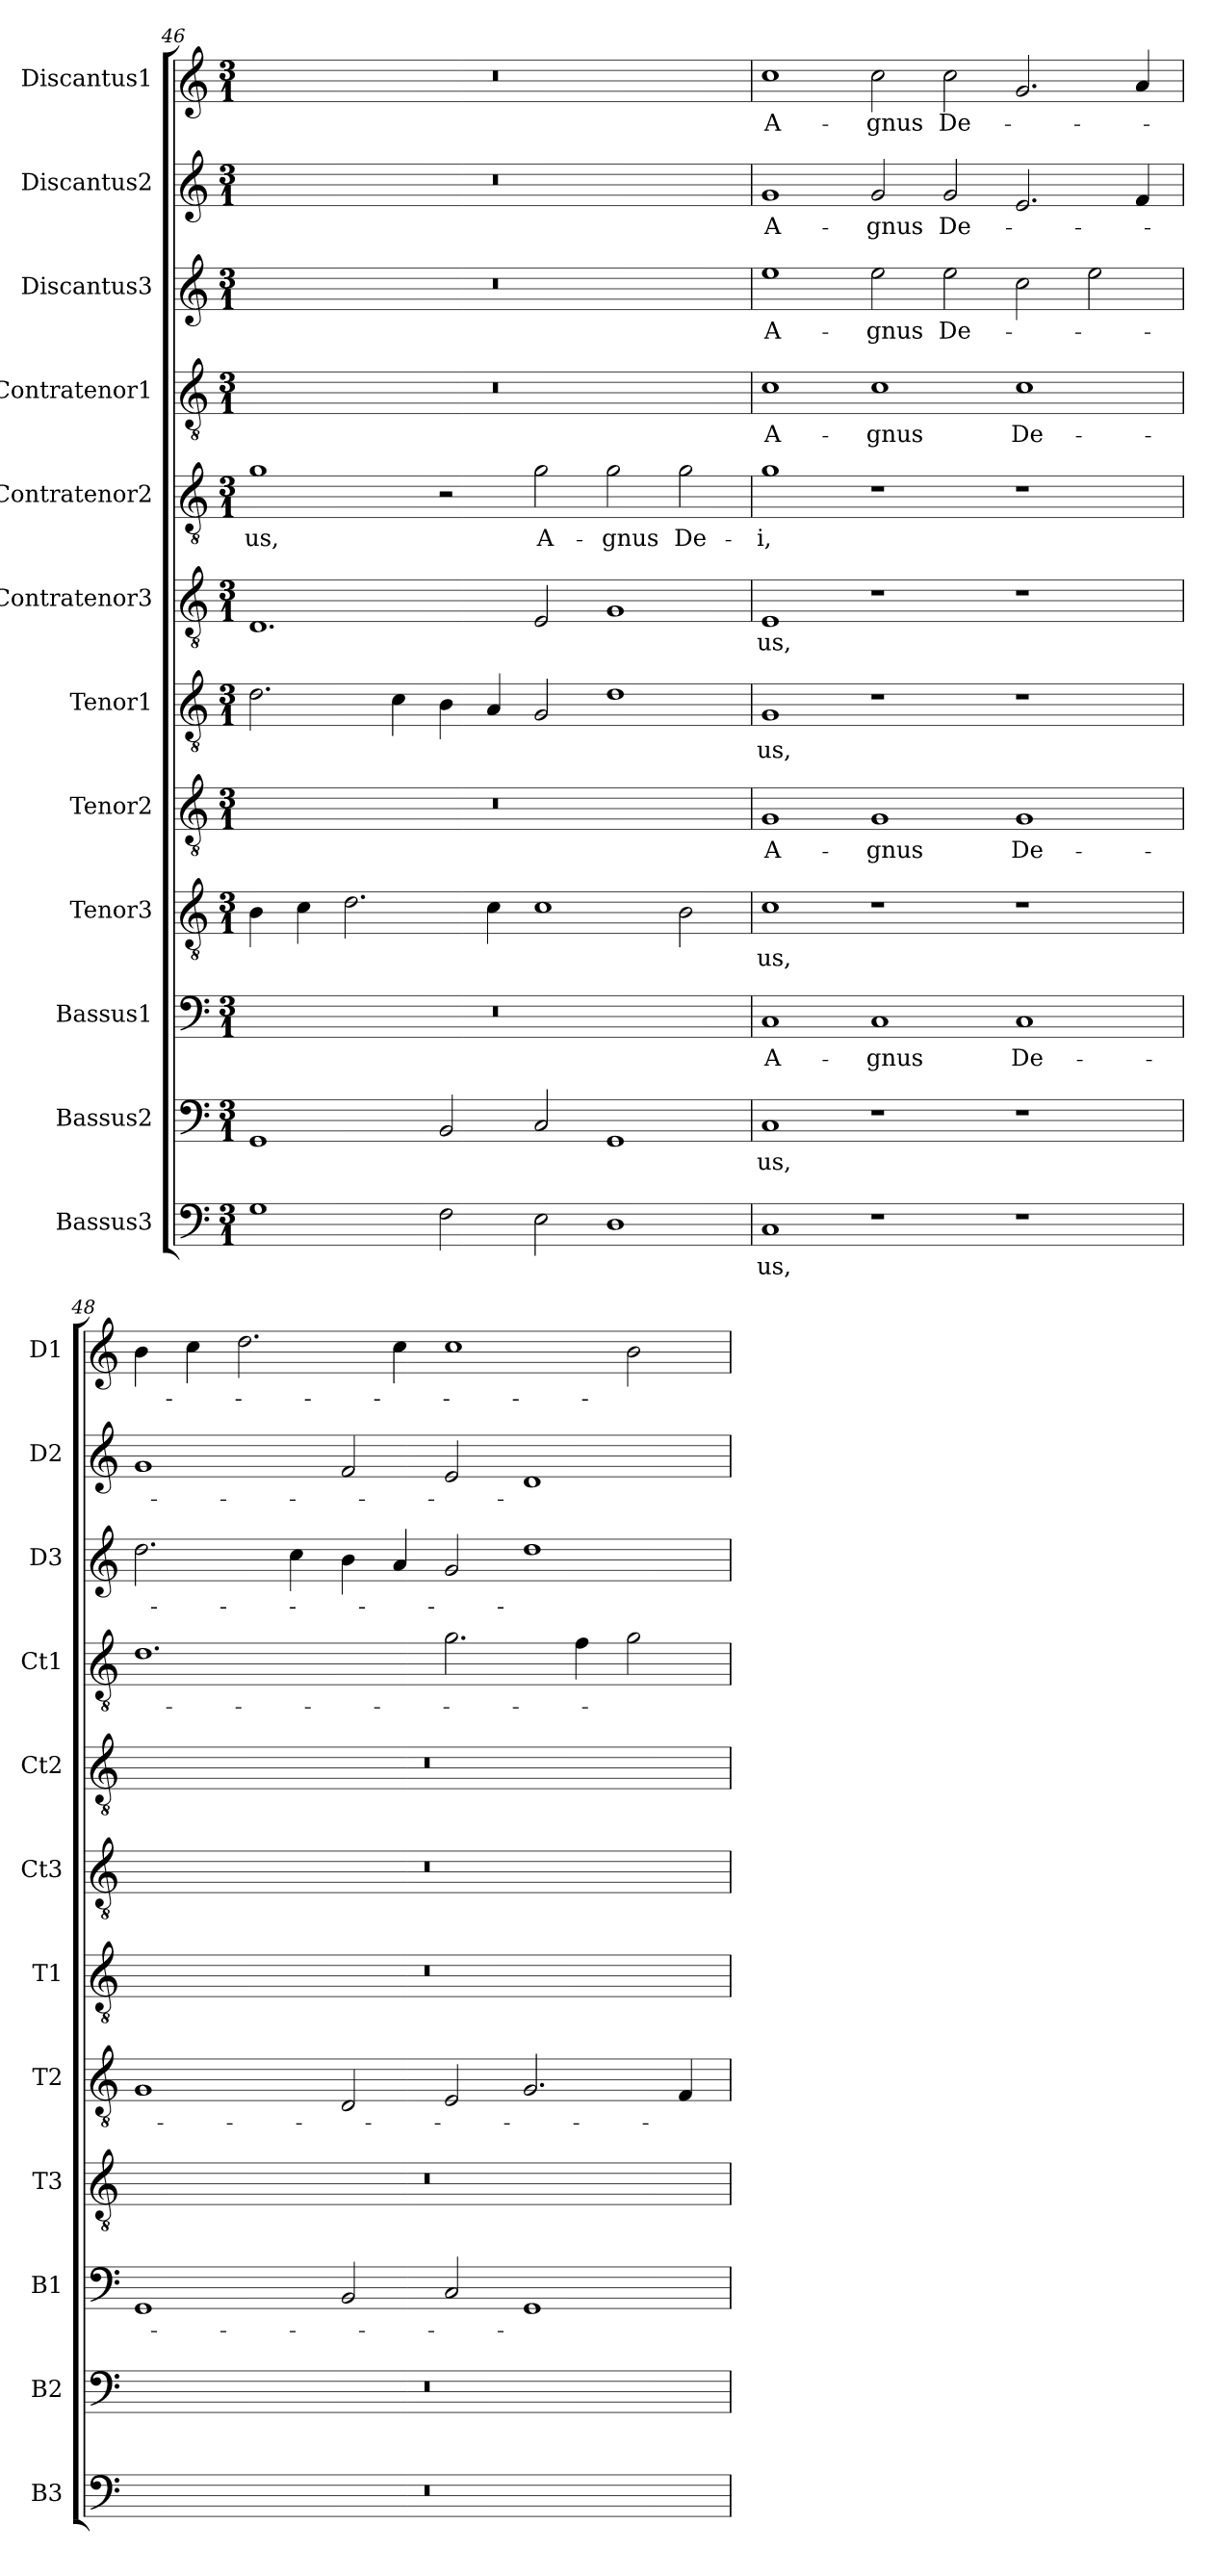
**kern	**text	**kern	**text	**kern	**text	**kern	**text	**kern	**text	**kern	**text	**kern	**text	**kern	**text	**kern	**text	**kern	**text	**kern	**text	**kern	**text
*part12	*part12	*part11	*part11	*part10	*part10	*part9	*part9	*part8	*part8	*part7	*part7	*part6	*part6	*part5	*part5	*part4	*part4	*part3	*part3	*part2	*part2	*part1	*part1
*staff12	*staff12	*staff11	*staff11	*staff10	*staff10	*staff9	*staff9	*staff8	*staff8	*staff7	*staff7	*staff6	*staff6	*staff5	*staff5	*staff4	*staff4	*staff3	*staff3	*staff2	*staff2	*staff1	*staff1
*I"Bassus3	*	*I"Bassus2	*	*I"Bassus1	*	*I"Tenor3	*	*I"Tenor2	*	*I"Tenor1	*	*I"Contratenor3	*	*I"Contratenor2	*	*I"Contratenor1	*	*I"Discantus3	*	*I"Discantus2	*	*I"Discantus1	*
*I'B3	*	*I'B2	*	*I'B1	*	*I'T3	*	*I'T2	*	*I'T1	*	*I'Ct3	*	*I'Ct2	*	*I'Ct1	*	*I'D3	*	*I'D2	*	*I'D1	*
*clefF4	*	*clefF4	*	*clefF4	*	*clefGv2	*	*clefGv2	*	*clefGv2	*	*clefGv2	*	*clefGv2	*	*clefGv2	*	*clefG2	*	*clefG2	*	*clefG2	*
*k[]	*	*k[]	*	*k[]	*	*k[]	*	*k[]	*	*k[]	*	*k[]	*	*k[]	*	*k[]	*	*k[]	*	*k[]	*	*k[]	*
*M3/1	*	*M3/1	*	*M3/1	*	*M3/1	*	*M3/1	*	*M3/1	*	*M3/1	*	*M3/1	*	*M3/1	*	*M3/1	*	*M3/1	*	*M3/1	*
=46	=46	=46	=46	=46	=46	=46	=46	=46	=46	=46	=46	=46	=46	=46	=46	=46	=46	=46	=46	=46	=46	=46	=46
1G	.	1GG	.	0.r	.	4B	.	0.r	.	2.d	.	1.D	.	1g	-us,	0.r	.	0.r	.	0.r	.	0.r	.
.	.	.	.	.	.	4c	.	.	.	.	.	.	.	.	.	.	.	.	.	.	.	.	.
.	.	.	.	.	.	2.d	.	.	.	.	.	.	.	.	.	.	.	.	.	.	.	.	.
.	.	.	.	.	.	.	.	.	.	4c	.	.	.	.	.	.	.	.	.	.	.	.	.
2F	.	2BB	.	.	.	.	.	.	.	4B	.	.	.	2r	.	.	.	.	.	.	.	.	.
.	.	.	.	.	.	4c	.	.	.	4A	.	.	.	.	.	.	.	.	.	.	.	.	.
2E	.	2C	.	.	.	1c	.	.	.	2G	.	2E	.	2g	A-	.	.	.	.	.	.	.	.
1D	.	1GG	.	.	.	.	.	.	.	1d	.	1G	.	2g	-gnus	.	.	.	.	.	.	.	.
.	.	.	.	.	.	2B	.	.	.	.	.	.	.	2g	De-	.	.	.	.	.	.	.	.
=47	=47	=47	=47	=47	=47	=47	=47	=47	=47	=47	=47	=47	=47	=47	=47	=47	=47	=47	=47	=47	=47	=47	=47
1C	-us,	1C	-us,	1C	A-	1c	-us,	1G	A-	1G	-us,	1E	-us,	1g	-i,	1c	A-	1ee	A-	1g	A-	1cc	A-
1r	.	1r	.	1C	-gnus	1r	.	1G	-gnus	1r	.	1r	.	1r	.	1c	-gnus	2ee	-gnus	2g	-gnus	2cc	-gnus
.	.	.	.	.	.	.	.	.	.	.	.	.	.	.	.	.	.	2ee	De-	2g	De-	2cc	De-
1r	.	1r	.	1C	De-	1r	.	1G	De-	1r	.	1r	.	1r	.	1c	De-	2cc	.	2.e	.	2.g	.
.	.	.	.	.	.	.	.	.	.	.	.	.	.	.	.	.	.	2ee	.	.	.	.	.
.	.	.	.	.	.	.	.	.	.	.	.	.	.	.	.	.	.	.	.	4f	.	4a	.
=48	=48	=48	=48	=48	=48	=48	=48	=48	=48	=48	=48	=48	=48	=48	=48	=48	=48	=48	=48	=48	=48	=48	=48
0.r	.	0.r	.	1GG	.	0.r	.	1G	.	0.r	.	0.r	.	0.r	.	1.d	.	2.dd	.	1g	.	4b	.
.	.	.	.	.	.	.	.	.	.	.	.	.	.	.	.	.	.	.	.	.	.	4cc	.
.	.	.	.	.	.	.	.	.	.	.	.	.	.	.	.	.	.	.	.	.	.	2.dd	.
.	.	.	.	.	.	.	.	.	.	.	.	.	.	.	.	.	.	4cc	.	.	.	.	.
.	.	.	.	2BB	.	.	.	2D	.	.	.	.	.	.	.	.	.	4b	.	2f	.	.	.
.	.	.	.	.	.	.	.	.	.	.	.	.	.	.	.	.	.	4a	.	.	.	4cc	.
.	.	.	.	2C	.	.	.	2E	.	.	.	.	.	.	.	2.g	.	2g	.	2e	.	1cc	.
.	.	.	.	1GG	.	.	.	2.G	.	.	.	.	.	.	.	.	.	1dd	.	1d	.	.	.
.	.	.	.	.	.	.	.	.	.	.	.	.	.	.	.	4f	.	.	.	.	.	.	.
.	.	.	.	.	.	.	.	.	.	.	.	.	.	.	.	2g	.	.	.	.	.	2b	.
.	.	.	.	.	.	.	.	4F	.	.	.	.	.	.	.	.	.	.	.	.	.	.	.
=	=	=	=	=	=	=	=	=	=	=	=	=	=	=	=	=	=	=	=	=	=	=	=
*-	*-	*-	*-	*-	*-	*-	*-	*-	*-	*-	*-	*-	*-	*-	*-	*-	*-	*-	*-	*-	*-	*-	*-
